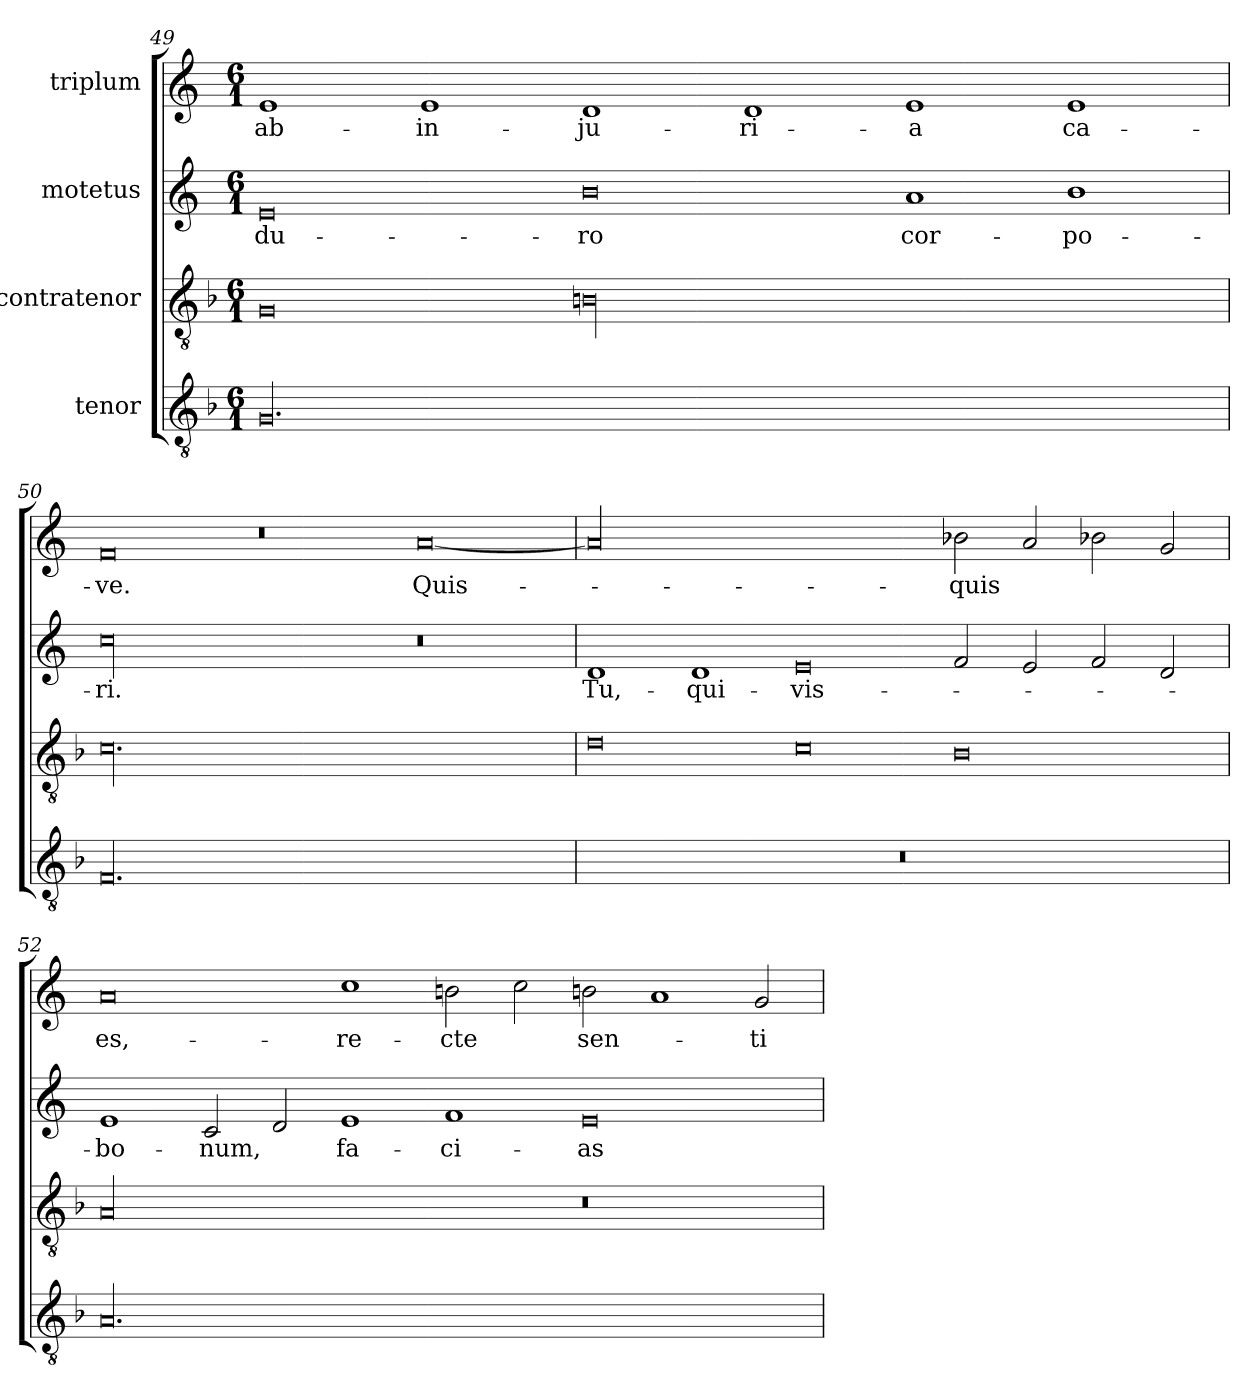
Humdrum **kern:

**kern	**kern	**kern	**text	**kern	**text
*part4	*part3	*part2	*part2	*part1	*part1
*staff4	*staff3	*staff2	*staff2	*staff1	*staff1
*I"tenor	*I"contratenor	*I"motetus	*	*I"triplum	*
*clefGv2	*clefGv2	*clefG2	*	*clefG2	*
*k[b-]	*k[b-]	*k[]	*	*k[]	*
*F:	*F:	*C:	*	*C:	*
*M6/1	*M6/1	*M6/1	*	*M6/1	*
=49	=49	=49	=49	=49	=49
00.G/	0G/	0e/	du-	1e/	ab-
.	.	.	.	1e/	in-
.	00Bn\	0b\	-ro	1d/	-ju-
.	.	.	.	1d/	-ri-
.	.	1a/	cor-	1e/	-a
.	.	1b\	-po-	1e/	ca-
=50	=50	=50	=50	=50	=50
00.F/	00.c\	00cc\	-ri.	0f/	-ve.
.	.	.	.	0r	.
.	.	0r	.	[0a/	Quis-
=51	=51	=51	=51	=51	=51
00.r	0d\	1d/	Tu,-	00a/]	.
.	.	1d/	qui-	.	.
.	0c\	0e/	vis-	.	.
.	0B-\	2f/	.	2b-X\	-quis
.	.	2e/	.	2a/	.
.	.	2f/	.	2b-X\	.
.	.	2d/	.	2g/	.
=52	=52	=52	=52	=52	=52
00.A/	00A/	1e/	bo-	0a/	es,-
.	.	2c/	-num,	.	.
.	.	2d/	.	.	.
.	.	1e/	fa-	1cc\	re-
.	.	1f/	-ci-	2bn\	-cte
.	.	.	.	2cc\	.
.	0r	0e/	-as	2bn\	sen-
.	.	.	.	1a/	.
.	.	.	.	2g/	-ti-
=	=	=	=	=	=
*-	*-	*-	*-	*-	*-
